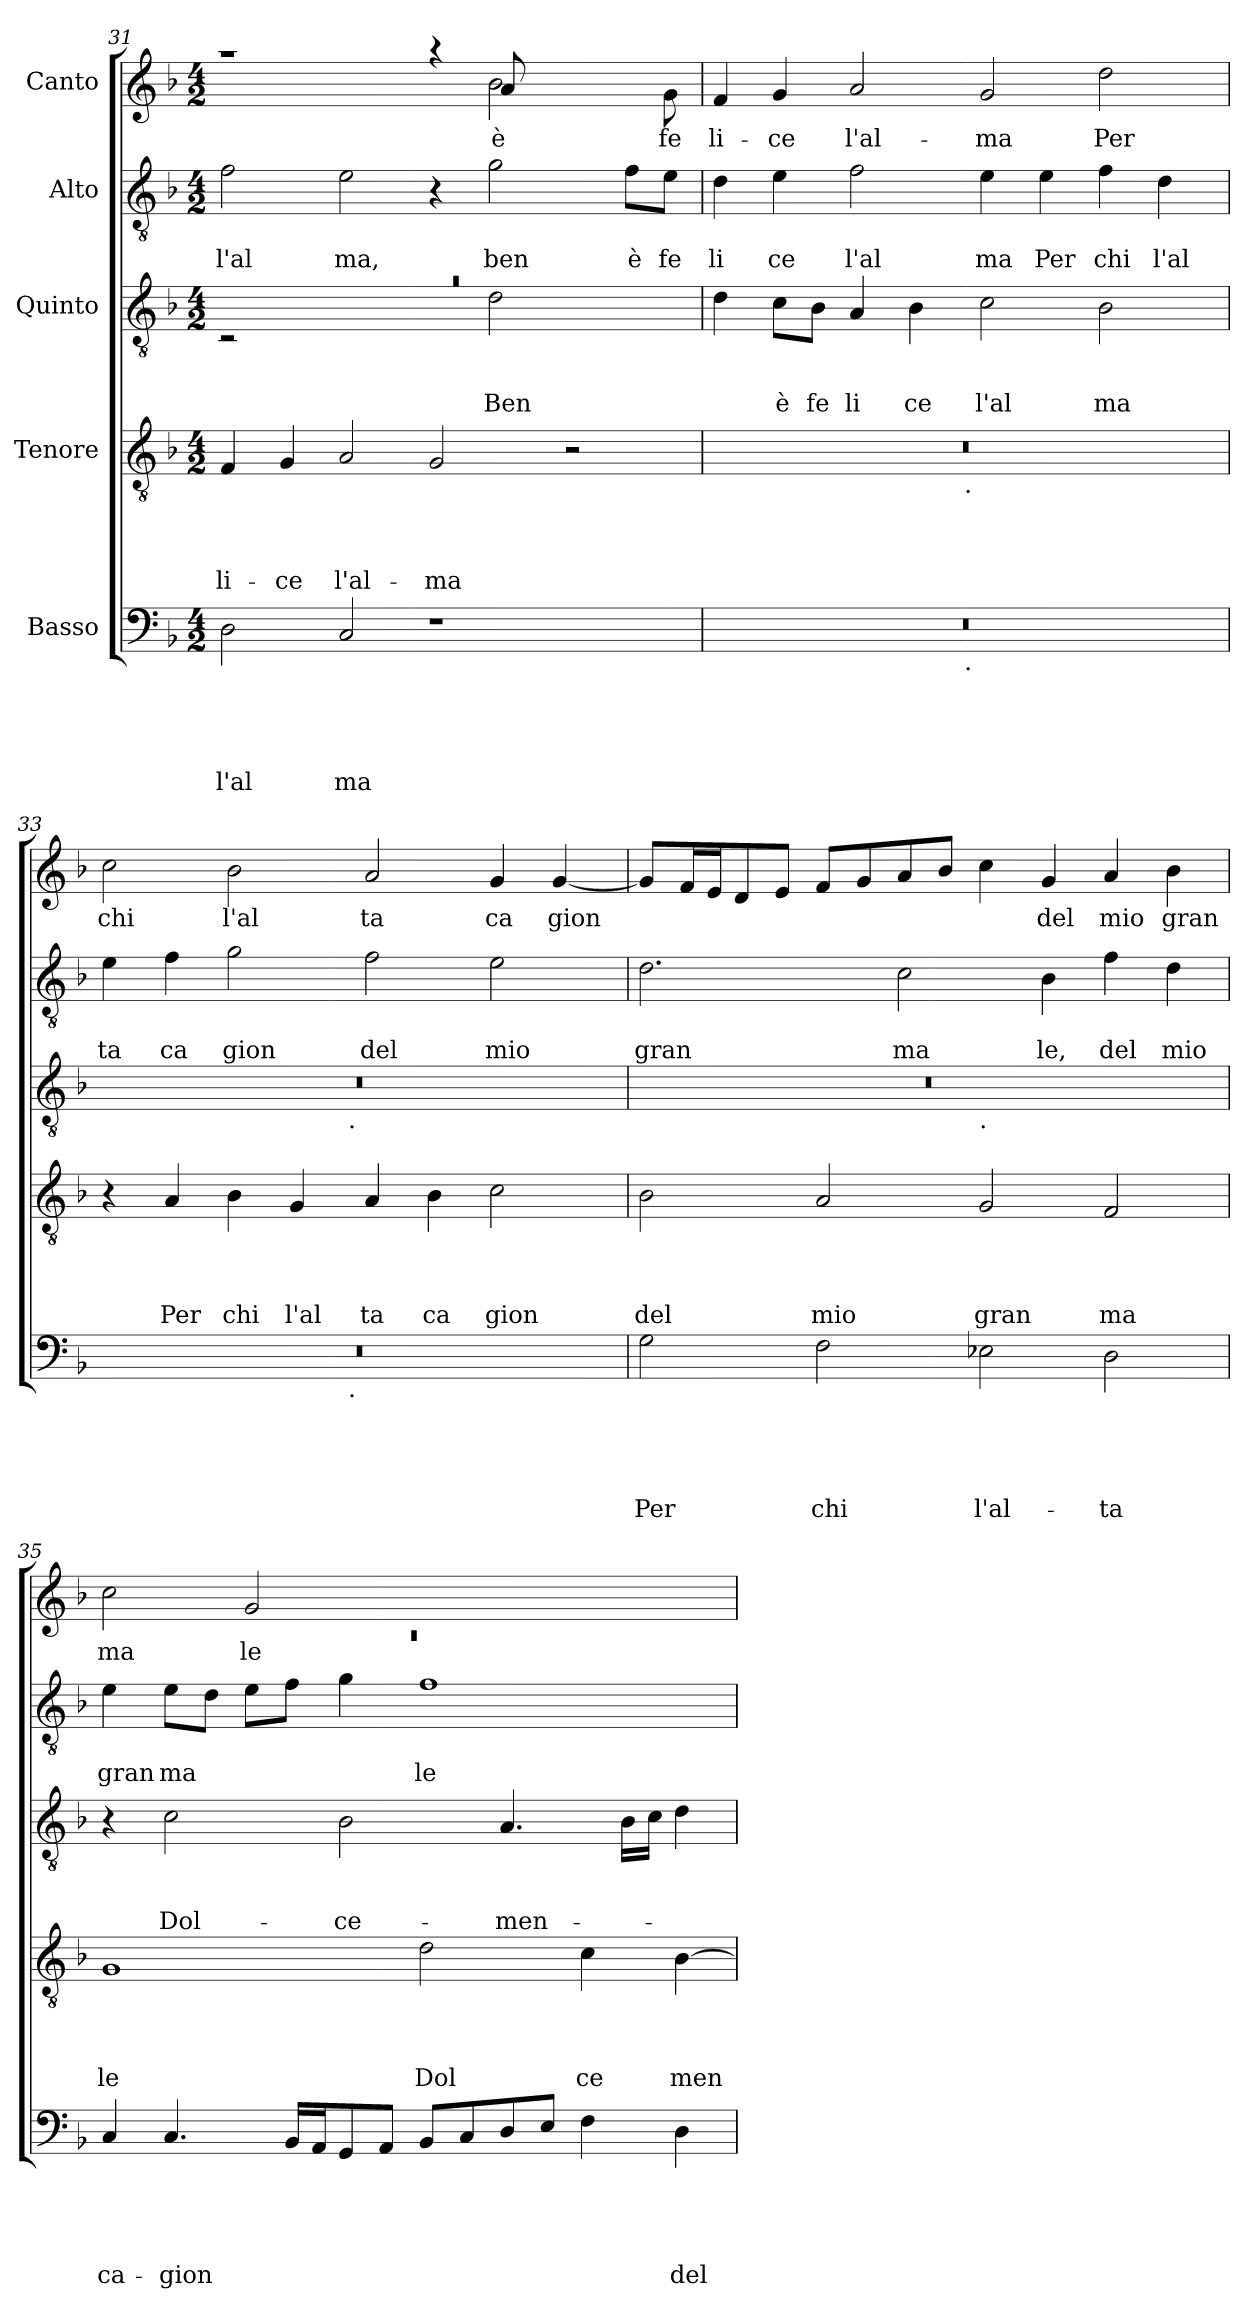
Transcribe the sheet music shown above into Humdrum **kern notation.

**kern	**text	**text	**text	**text	**text	**kern	**text	**text	**text	**text	**kern	**text	**text	**text	**kern	**text	**text	**kern	**text
*part5	*part5	*part5	*part5	*part5	*part5	*part4	*part4	*part4	*part4	*part4	*part3	*part3	*part3	*part3	*part2	*part2	*part2	*part1	*part1
*staff5	*staff5	*staff5	*staff5	*staff5	*staff5	*staff4	*staff4	*staff4	*staff4	*staff4	*staff3	*staff3	*staff3	*staff3	*staff2	*staff2	*staff2	*staff1	*staff1
*I"Basso	*	*	*	*	*	*I"Tenore	*	*	*	*	*I"Quinto	*	*	*	*I"Alto	*	*	*I"Canto	*
*clefF4	*	*	*	*	*	*clefGv2	*	*	*	*	*clefGv2	*	*	*	*clefGv2	*	*	*clefG2	*
*ITrd-3c-5	*	*	*	*	*	*	*	*	*	*	*ITrd-3c-5	*	*	*	*ITrd-3c-5	*	*	*ITrd-3c-5	*
*k[b-e-]	*	*	*	*	*	*k[b-]	*	*	*	*	*k[b-e-]	*	*	*	*k[b-e-]	*	*	*k[b-e-]	*
*B-:	*	*	*	*	*	*F:	*	*	*	*	*B-:	*	*	*	*B-:	*	*	*B-:	*
*M4/2	*	*	*	*	*	*M4/2	*	*	*	*	*M4/2	*	*	*	*M4/2	*	*	*M4/2	*
=31	=31	=31	=31	=31	=31	=31	=31	=31	=31	=31	=31	=31	=31	=31	=31	=31	=31	=31	=31
!	!	!	!	!	!LO:LY:b	!	!	!	!	!LO:LY:b	!LO:N:vis=1	!	!	!	!	!	!LO:LY:b	!	!
*	*	*	*	*	*	*	*	*	*	*	*^	*	*	*	*	*	*	*^	*
2G\	.	.	.	.	l'al	4F/	.	.	.	-li-	0ra	2rC	.	.	.	2b-\	.	l'al	1raa	1ryy	.
!	!	!	!	!	!	!	!	!	!	!LO:LY:b	!	!	!	!	!	!	!	!	!	!	!
.	.	.	.	.	.	4G/	.	.	.	-ce	.	.	.	.	.	.	.	.	.	.	.
!	!	!	!	!	!LO:LY:b	!	!	!	!	!LO:LY:b	!	!	!	!	!	!	!	!LO:LY:b	!	!	!
2F/	.	.	.	.	ma	2A/	.	.	.	l'al-	.	2.ryy	.	.	.	2a\	.	ma,	.	.	.
!	!	!	!	!	!	!	!	!	!	!LO:LY:b	!	!	!	!	!	!	!	!	!	!	!
1r	.	.	.	.	.	2G/	.	.	.	-ma	.	.	.	.	.	4r	.	.	4raa	4ryy	.
!	!	!	!	!	!	!	!	!	!	!	!	!	!	!	!LO:LY:b	!	!	!LO:LY:b	!	!	!LO:LY:b
!	!	!	!	!	!	!	!	!	!	!	!	!	!	!	!	!	!	!	!	!	!LO:LY:b
.	.	.	.	.	.	.	.	.	.	.	.	2g\	.	.	Ben	2cc\	.	ben	2ee-\	8dd/	è
.	.	.	.	.	.	.	.	.	.	.	.	.	.	.	.	.	.	.	.	2ryy	.
.	.	.	.	.	.	2r	.	.	.	.	.	.	.	.	.	.	.	.	.	.	.
!	!	!	!	!	!	!	!	!	!	!	!	!	!	!	!	!	!	!LO:LY:b	!	!	!
.	.	.	.	.	.	.	.	.	.	.	.	4ryy	.	.	.	8b-\L	.	è	4ryy	.	.
!	!	!	!	!	!	!	!	!	!	!	!	!	!	!	!	!	!	!LO:LY:b	!	!	!LO:LY:b
.	.	.	.	.	.	.	.	.	.	.	.	.	.	.	.	8a\J	.	fe	.	8cc\	fe-
*	*	*	*	*	*	*	*	*	*	*	*v	*v	*	*	*	*	*	*	*	*	*
=32	=32	=32	=32	=32	=32	=32	=32	=32	=32	=32	=32	=32	=32	=32	=32	=32	=32	=32	=32	=32
!	!	!	!	!	!	!	!	!	!	!	!	!	!	!	!	!	!LO:LY:b	!	!	!LO:LY:b
*^	*	*	*	*	*	*^	*	*	*	*	*	*	*	*	*	*	*	*v	*v	*
0r	2ryy	.	.	.	.	.	0r	2ryy	.	.	.	.	4g\	.	.	.	4g\	.	li	4b-/	-li-
!	!	!	!	!	!	!	!	!	!	!	!	!	!	!	!	!LO:LY:b	!	!	!LO:LY:b	!	!LO:LY:b
.	.	.	.	.	.	.	.	.	.	.	.	.	8f\L	.	.	è	4a\	.	ce	4cc/	-ce
!	!	!	!	!	!	!	!	!	!	!	!	!	!	!	!	!LO:LY:b	!	!	!	!	!
.	.	.	.	.	.	.	.	.	.	.	.	.	8e-\J	.	.	fe	.	.	.	.	.
!	!	!	!	!	!	!	!	!	!	!	!	!	!	!	!	!LO:LY:b	!	!	!LO:LY:b	!	!LO:LY:b
.	4...ryy	.	.	.	.	.	.	4...ryy	.	.	.	.	4d/	.	.	li	2b-\	.	l'al	2dd/	l'al-
!	!	!	!	!	!	!	!	!	!	!	!	!	!	!	!	!LO:LY:b	!	!	!	!	!
.	.	.	.	.	.	.	.	.	.	.	.	.	4e-\	.	.	ce	.	.	.	.	.
!	!	!	!	!	!	!	!	!LO:TX:b:t=.	!	!	!	!	!	!	!	!	!	!	!	!	!
!	!LO:TX:b:t=.	!	!	!	!	!	!	!	!	!	!	!	!	!	!	!	!	!	!	!	!
.	1ryy	.	.	.	.	.	.	1ryy	.	.	.	.	.	.	.	.	.	.	.	.	.
!	!	!	!	!	!	!	!	!	!	!	!	!	!	!	!	!LO:LY:b	!	!	!LO:LY:b	!	!LO:LY:b
.	.	.	.	.	.	.	.	.	.	.	.	.	2f\	.	.	l'al	4a\	.	ma	2cc/	-ma
!	!	!	!	!	!	!	!	!	!	!	!	!	!	!	!	!	!	!	!LO:LY:b	!	!
.	.	.	.	.	.	.	.	.	.	.	.	.	.	.	.	.	4a\	.	Per	.	.
!	!	!	!	!	!	!	!	!	!	!	!	!	!	!	!	!LO:LY:b	!	!	!LO:LY:b	!	!LO:LY:b
.	.	.	.	.	.	.	.	.	.	.	.	.	2e-\	.	.	ma	4b-\	.	chi	2gg\	Per
!	!	!	!	!	!	!	!	!	!	!	!	!	!	!	!	!	!	!	!LO:LY:b	!	!
.	.	.	.	.	.	.	.	.	.	.	.	.	.	.	.	.	4g\	.	l'al	.	.
.	32ryy	.	.	.	.	.	.	32ryy	.	.	.	.	.	.	.	.	.	.	.	.	.
!!LO:PB:g=z
=33	=33	=33	=33	=33	=33	=33	=33	=33	=33	=33	=33	=33	=33	=33	=33	=33	=33	=33	=33	=33	=33
!	!	!	!	!	!	!	!	!	!	!	!	!	!	!	!	!	!	!	!LO:LY:b	!	!LO:LY:b
*	*	*	*	*	*	*	*v	*v	*	*	*	*	*^	*	*	*	*	*	*	*	*
0r	2ryy	.	.	.	.	.	4r	.	.	.	.	0r	2ryy	.	.	.	4a\	.	ta	2ff\	chi
!	!	!	!	!	!	!	!	!	!	!	!LO:LY:b	!	!	!	!	!	!	!	!LO:LY:b	!	!
.	.	.	.	.	.	.	4A/	.	.	.	Per	.	.	.	.	.	4b-\	.	ca	.	.
!	!	!	!	!	!	!	!	!	!	!	!LO:LY:b	!	!	!	!	!	!	!	!LO:LY:b	!	!LO:LY:b
.	4...ryy	.	.	.	.	.	4B-\	.	.	.	chi	.	4...ryy	.	.	.	2cc\	.	gion	2ee-\	l'al
!	!	!	!	!	!	!	!	!	!	!	!LO:LY:b	!	!	!	!	!	!	!	!	!	!
.	.	.	.	.	.	.	4G/	.	.	.	l'al	.	.	.	.	.	.	.	.	.	.
!	!	!	!	!	!	!	!	!	!	!	!	!	!LO:TX:b:t=.	!	!	!	!	!	!	!	!
!	!LO:TX:b:t=.	!	!	!	!	!	!	!	!	!	!	!	!	!	!	!	!	!	!	!	!
.	1ryy	.	.	.	.	.	.	.	.	.	.	.	1ryy	.	.	.	.	.	.	.	.
!	!	!	!	!	!	!	!	!	!	!	!LO:LY:b	!	!	!	!	!	!	!	!LO:LY:b	!	!LO:LY:b
.	.	.	.	.	.	.	4A/	.	.	.	ta	.	.	.	.	.	2b-\	.	del	2dd/	ta
!	!	!	!	!	!	!	!	!	!	!	!LO:LY:b	!	!	!	!	!	!	!	!	!	!
.	.	.	.	.	.	.	4B-\	.	.	.	ca	.	.	.	.	.	.	.	.	.	.
!	!	!	!	!	!	!	!	!	!	!	!LO:LY:b	!	!	!	!	!	!	!	!LO:LY:b	!	!LO:LY:b
.	.	.	.	.	.	.	2c\	.	.	.	gion	.	.	.	.	.	2a\	.	mio	4cc/	ca
!	!	!	!	!	!	!	!	!	!	!	!	!	!	!	!	!	!	!	!	!	!LO:LY:b
.	.	.	.	.	.	.	.	.	.	.	.	.	.	.	.	.	.	.	.	[<4cc/	gion
.	32ryy	.	.	.	.	.	.	.	.	.	.	.	32ryy	.	.	.	.	.	.	.	.
=34	=34	=34	=34	=34	=34	=34	=34	=34	=34	=34	=34	=34	=34	=34	=34	=34	=34	=34	=34	=34	=34
!	!	!	!	!	!	!LO:LY:b	!	!	!	!	!LO:LY:b	!	!	!	!	!	!	!	!LO:LY:b	!	!
*v	*v	*	*	*	*	*	*	*	*	*	*	*	*	*	*	*	*	*	*	*	*
2c\	.	.	.	.	Per	2B-\	.	.	.	del	0r	1ryy	.	.	.	2.g\	.	gran	8cc/L]	.
.	.	.	.	.	.	.	.	.	.	.	.	.	.	.	.	.	.	.	16b-/L	.
.	.	.	.	.	.	.	.	.	.	.	.	.	.	.	.	.	.	.	16a/J	.
.	.	.	.	.	.	.	.	.	.	.	.	.	.	.	.	.	.	.	8g/	.
.	.	.	.	.	.	.	.	.	.	.	.	.	.	.	.	.	.	.	8a/J	.
!	!	!	!	!	!LO:LY:b	!	!	!	!	!LO:LY:b	!	!	!	!	!	!	!	!	!	!
2B-\	.	.	.	.	chi	2A/	.	.	.	mio	.	.	.	.	.	.	.	.	8b-/L	.
.	.	.	.	.	.	.	.	.	.	.	.	.	.	.	.	.	.	.	8cc/	.
!	!	!	!	!	!	!	!	!	!	!	!	!	!	!	!	!	!	!LO:LY:b	!	!
.	.	.	.	.	.	.	.	.	.	.	.	.	.	.	.	2f\	.	ma	8dd/	.
.	.	.	.	.	.	.	.	.	.	.	.	.	.	.	.	.	.	.	8ee-/J	.
!	!	!	!	!	!	!	!	!	!	!	!	!LO:TX:b:t=.	!	!	!	!	!	!	!	!
!	!	!	!	!	!LO:LY:b	!	!	!	!	!LO:LY:b	!	!	!	!	!	!	!	!	!	!
2A-X\	.	.	.	.	l'al-	2G/	.	.	.	gran	.	1ryy	.	.	.	.	.	.	4ff\	.
!	!	!	!	!	!	!	!	!	!	!	!	!	!	!	!	!	!	!LO:LY:b	!	!LO:LY:b
.	.	.	.	.	.	.	.	.	.	.	.	.	.	.	.	4e-\	.	le,	4cc/	del
!	!	!	!	!	!LO:LY:b	!	!	!	!	!LO:LY:b	!	!	!	!	!	!	!	!LO:LY:b	!	!LO:LY:b
2G\	.	.	.	.	-ta	2F/	.	.	.	ma	.	.	.	.	.	4b-\	.	del	4dd/	mio
!	!	!	!	!	!	!	!	!	!	!	!	!	!	!	!	!	!	!LO:LY:b	!	!LO:LY:b
.	.	.	.	.	.	.	.	.	.	.	.	.	.	.	.	4g\	.	mio	4ee-\	gran
=35	=35	=35	=35	=35	=35	=35	=35	=35	=35	=35	=35	=35	=35	=35	=35	=35	=35	=35	=35	=35
*	*	*	*	*	*	*	*	*	*	*	*	*	*	*	*	*	*	*	*^	*
!	!	!	!	!	!LO:LY:b	!	!	!	!	!LO:LY:b	!	!	!	!	!	!	!	!LO:LY:b	!	!LO:N:vis=1	!LO:LY:b
*	*	*	*	*	*	*	*	*	*	*	*v	*v	*	*	*	*	*	*	*	*	*
4F/	.	.	.	.	ca-	1G	.	.	.	le	4r	.	.	.	4a\	.	gran	2ff\	0rc	ma
!	!	!	!	!	!LO:LY:b	!	!	!	!	!	!	!	!	!LO:LY:b	!	!	!LO:LY:b	!	!	!
4.F/	.	.	.	.	-gion	.	.	.	.	.	2f\	.	.	Dol-	8a\L	.	ma	.	.	.
.	.	.	.	.	.	.	.	.	.	.	.	.	.	.	8g\J	.	.	.	.	.
!	!	!	!	!	!	!	!	!	!	!	!	!	!	!	!	!	!	!	!	!LO:LY:b
.	.	.	.	.	.	.	.	.	.	.	.	.	.	.	8a\L	.	.	2cc/	.	le
16E-/LL	.	.	.	.	.	.	.	.	.	.	.	.	.	.	8b-\J	.	.	.	.	.
16D/J	.	.	.	.	.	.	.	.	.	.	.	.	.	.	.	.	.	.	.	.
!	!	!	!	!	!	!	!	!	!	!	!	!	!	!LO:LY:b	!	!	!	!	!	!
8C/	.	.	.	.	.	.	.	.	.	.	2e-\	.	.	-ce-	4cc\	.	.	.	.	.
8D/J	.	.	.	.	.	.	.	.	.	.	.	.	.	.	.	.	.	.	.	.
!	!	!	!	!	!	!	!	!	!	!LO:LY:b	!	!	!	!	!	!	!LO:LY:b	!	!	!
8E-/L	.	.	.	.	.	2d\	.	.	.	Dol	.	.	.	.	1b-	.	le	1ryy	.	.
8F/	.	.	.	.	.	.	.	.	.	.	.	.	.	.	.	.	.	.	.	.
!	!	!	!	!	!	!	!	!	!	!	!	!	!	!LO:LY:b	!	!	!	!	!	!
8G/	.	.	.	.	.	.	.	.	.	.	4.d/	.	.	-men-	.	.	.	.	.	.
8A/J	.	.	.	.	.	.	.	.	.	.	.	.	.	.	.	.	.	.	.	.
!	!	!	!	!	!	!	!	!	!	!LO:LY:b	!	!	!	!	!	!	!	!	!	!
4B-\	.	.	.	.	.	4c\	.	.	.	ce	.	.	.	.	.	.	.	.	.	.
.	.	.	.	.	.	.	.	.	.	.	16e-\LL	.	.	.	.	.	.	.	.	.
.	.	.	.	.	.	.	.	.	.	.	16f\JJ	.	.	.	.	.	.	.	.	.
!	!	!	!	!	!LO:LY:b	!	!	!	!	!LO:LY:b	!	!	!	!	!	!	!	!	!	!
4G\	.	.	.	.	del	[>4B-\	.	.	.	men	4g\	.	.	.	.	.	.	.	.	.
*	*	*	*	*	*	*	*	*	*	*	*	*	*	*	*	*	*	*v	*v	*
=	=	=	=	=	=	=	=	=	=	=	=	=	=	=	=	=	=	=	=
*-	*-	*-	*-	*-	*-	*-	*-	*-	*-	*-	*-	*-	*-	*-	*-	*-	*-	*-	*-
